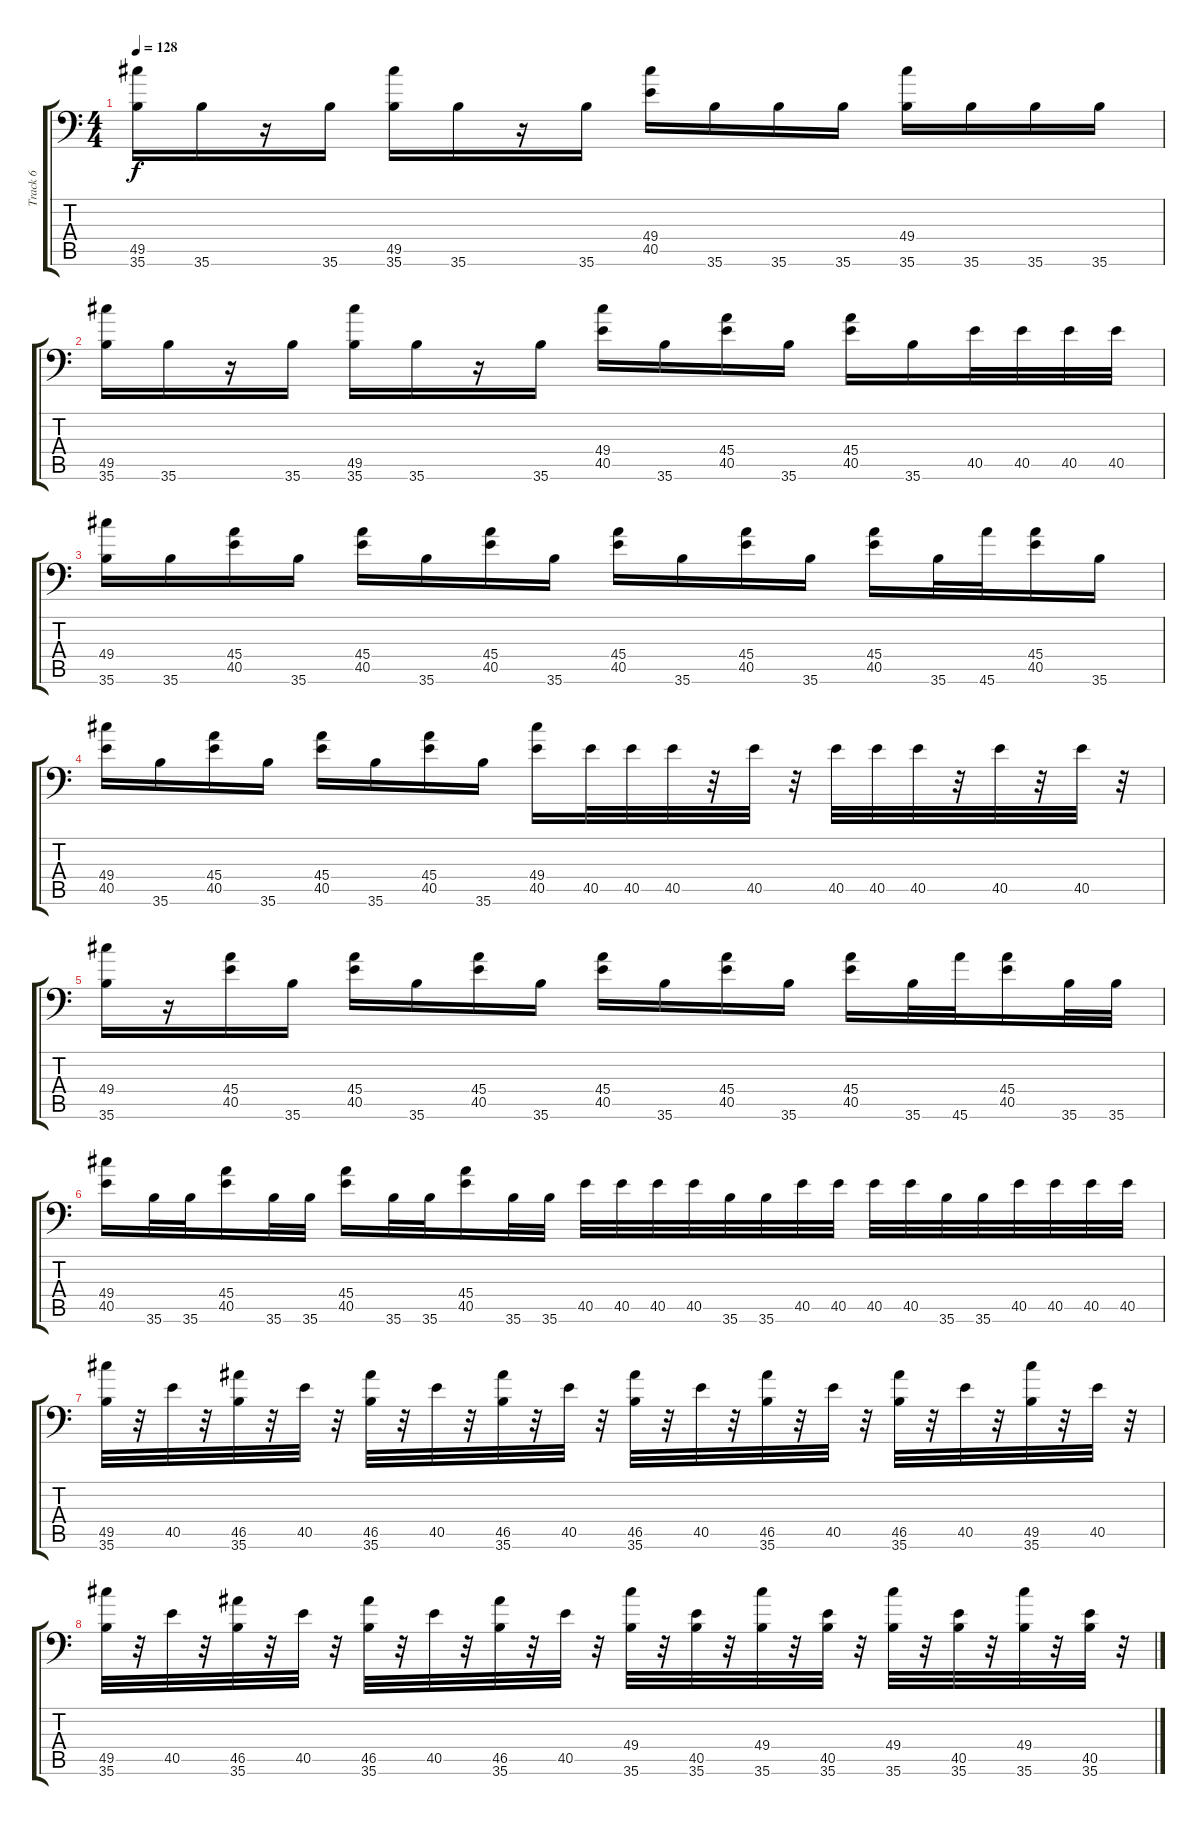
\track ("Track 6" "Track 6") {instrument acousticgrandpiano}
\staff {score tabs}
\tuning (C-1 C-1 C-1 C-1 C-1 C-1) {hide}
\ts (4 4)
\tempo 128
\clef f4
\ks c
(49.5 35.6).16{dy f} 35.6.16 r.16 35.6.16 (49.5 35.6).16 35.6.16 r.16 35.6.16 (49.4 40.5).16 35.6.16 35.6.16 35.6.16 (49.4 35.6).16 35.6.16 35.6.16 35.6.16 |
(49.5 35.6).16 35.6.16 r.16 35.6.16 (49.5 35.6).16 35.6.16 r.16 35.6.16 (49.4 40.5).16 35.6.16 (45.4 40.5).16 35.6.16 (45.4 40.5).16 35.6.16 40.5.32 40.5.32 40.5.32 40.5.32 |
(49.4 35.6).16 35.6.16 (45.4 40.5).16 35.6.16 (45.4 40.5).16 35.6.16 (45.4 40.5).16 35.6.16 (45.4 40.5).16 35.6.16 (45.4 40.5).16 35.6.16 (45.4 40.5).16 35.6.32 45.6.32 (45.4 40.5).16 35.6.16 |
(49.4 40.5).16 35.6.16 (45.4 40.5).16 35.6.16 (45.4 40.5).16 35.6.16 (45.4 40.5).16 35.6.16 (49.4 40.5).16 40.5.32 40.5.32 40.5.32 r.32 40.5.32 r.32 40.5.32 40.5.32 40.5.32 r.32 40.5.32 r.32 40.5.32 r.32 |
(49.4 35.6).16 r.16 (45.4 40.5).16 35.6.16 (45.4 40.5).16 35.6.16 (45.4 40.5).16 35.6.16 (45.4 40.5).16 35.6.16 (45.4 40.5).16 35.6.16 (45.4 40.5).16 35.6.32 45.6.32 (45.4 40.5).16 35.6.32 35.6.32 |
(49.4 40.5).16 35.6.32 35.6.32 (45.4 40.5).16 35.6.32 35.6.32 (45.4 40.5).16 35.6.32 35.6.32 (45.4 40.5).16 35.6.32 35.6.32 40.5.32 40.5.32 40.5.32 40.5.32 35.6.32 35.6.32 40.5.32 40.5.32 40.5.32 40.5.32 35.6.32 35.6.32 40.5.32 40.5.32 40.5.32 40.5.32 |
(49.5 35.6).32 r.32 40.5.32 r.32 (46.5 35.6).32 r.32 40.5.32 r.32 (46.5 35.6).32 r.32 40.5.32 r.32 (46.5 35.6).32 r.32 40.5.32 r.32 (46.5 35.6).32 r.32 40.5.32 r.32 (46.5 35.6).32 r.32 40.5.32 r.32 (46.5 35.6).32 r.32 40.5.32 r.32 (49.5 35.6).32 r.32 40.5.32 r.32 |
(49.5 35.6).32 r.32 40.5.32 r.32 (46.5 35.6).32 r.32 40.5.32 r.32 (46.5 35.6).32 r.32 40.5.32 r.32 (46.5 35.6).32 r.32 40.5.32 r.32 (49.4 35.6).32 r.32 (40.5 35.6).32 r.32 (49.4 35.6).32 r.32 (40.5 35.6).32 r.32 (49.4 35.6).32 r.32 (40.5 35.6).32 r.32 (49.4 35.6).32 r.32 (40.5 35.6).32 r.32
